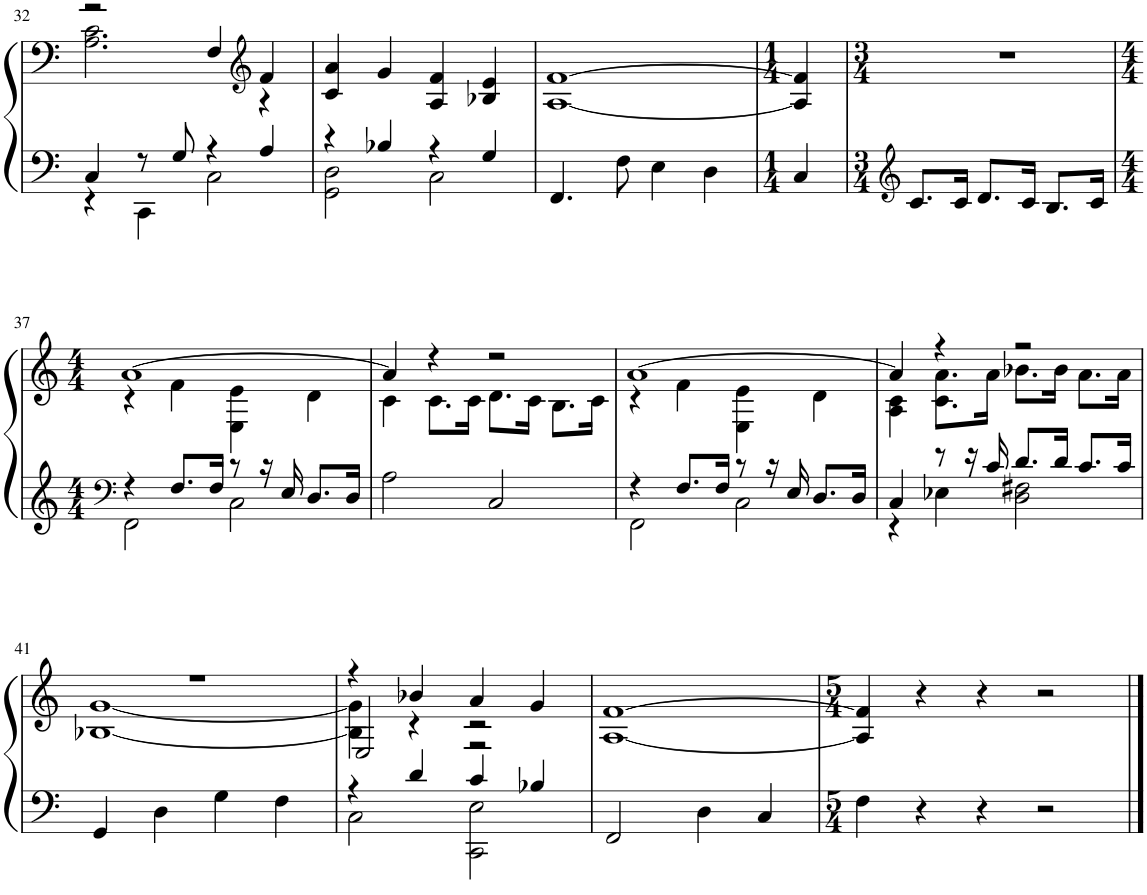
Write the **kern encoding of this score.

**kern	**kern
*part1	*part1
*staff2	*staff1
*I"Grand Piano	*
*I'Pno	*
!!LO:PB:g=z
*clefG2	*clefG2
*k[]	*k[]
*M4/4	*M4/4
=32	=32
*^	*^
4C/	4r	2r	2.A\ 2.c\
8r	4CC\	.	.
8G/	.	.	.
4r	2C\	4F/	.
*	*	*clefG2	*
4A/	.	4f/	4r
*	*	*v	*v
=33	=33	=33
4r	2GG\ 2D\	4c/ 4a/
4B-X/	.	4g/
4r	2C\	4A/ 4f/
4G/	.	4B-X/ 4e/
*v	*v	*
=34	=34
4.FF/	[1A [1f
8F\	.
4E\	.
4D\	.
=35	=35
*M1/4	*M1/4
4C/	4A/] 4f/]
=36	=36
*clefG2	*
*M3/4	*M3/4
8.c/L	2.r
16c/Jk	.
8.d/L	.
16c/Jk	.
8.B/L	.
16c/Jk	.
!!LO:LB:g=z
=37	=37
*clefF4	*
*M4/4	*M4/4
*^	*^
4r	2FF\	[1a	4r
8.F/L	.	.	4f\
16F/Jk	.	.	.
8r	2C\	.	4E\ 4e\
16r	.	.	.
16E/	.	.	.
8.D/L	.	.	4d\
16D/Jk	.	.	.
*v	*v	*	*
=38	=38	=38
2A\	4a/]	4c\
.	4r	8.c\L
.	.	16c\Jk
2C/	2r	8.d\L
.	.	16c\Jk
.	.	8.B\L
.	.	16c\Jk
=39	=39	=39
*^	*	*
4r	2FF\	[1a	4r
8.F/L	.	.	4f\
16F/Jk	.	.	.
8r	2C\	.	4E\ 4e\
16r	.	.	.
16E/	.	.	.
8.D/L	.	.	4d\
16D/Jk	.	.	.
=40	=40	=40	=40
4C/	4r	4a/]	4A\ 4c\
8r	4E-X\	4r	8.c\ 8.a\L
16r	.	.	.
16c/	.	.	16a\Jk
8.d/L	2D\ 2F#X\	2r	8.b-X\L
16d/Jk	.	.	16b-\Jk
8.c/L	.	.	8.a\L
16c/Jk	.	.	16a\Jk
*v	*v	*	*
!!LO:LB:g=z	!!
=41	=41	=41
4GG/	1r	[1B-X [1g
4D\	.	.
4G\	.	.
4F\	.	.
=42	=42	=42
*^	*	*^
4r	2C\	4r	4B-\] 4g\]	2E/
4d/	.	4b-X/	4r	.
4c/	2CC\ 2E\	4a/	2r	2r
4B-X/	.	4g/	.	.
*v	*v	*	*	*
*	*v	*v	*v
=43	=43
2FF/	[1A [1f
4D\	.
4C/	.
=44	=44
*M5/4	*M5/4
4F\	4A/] 4f/]
4r	4r
4r	4r
2r	2r
==	==
*-	*-
